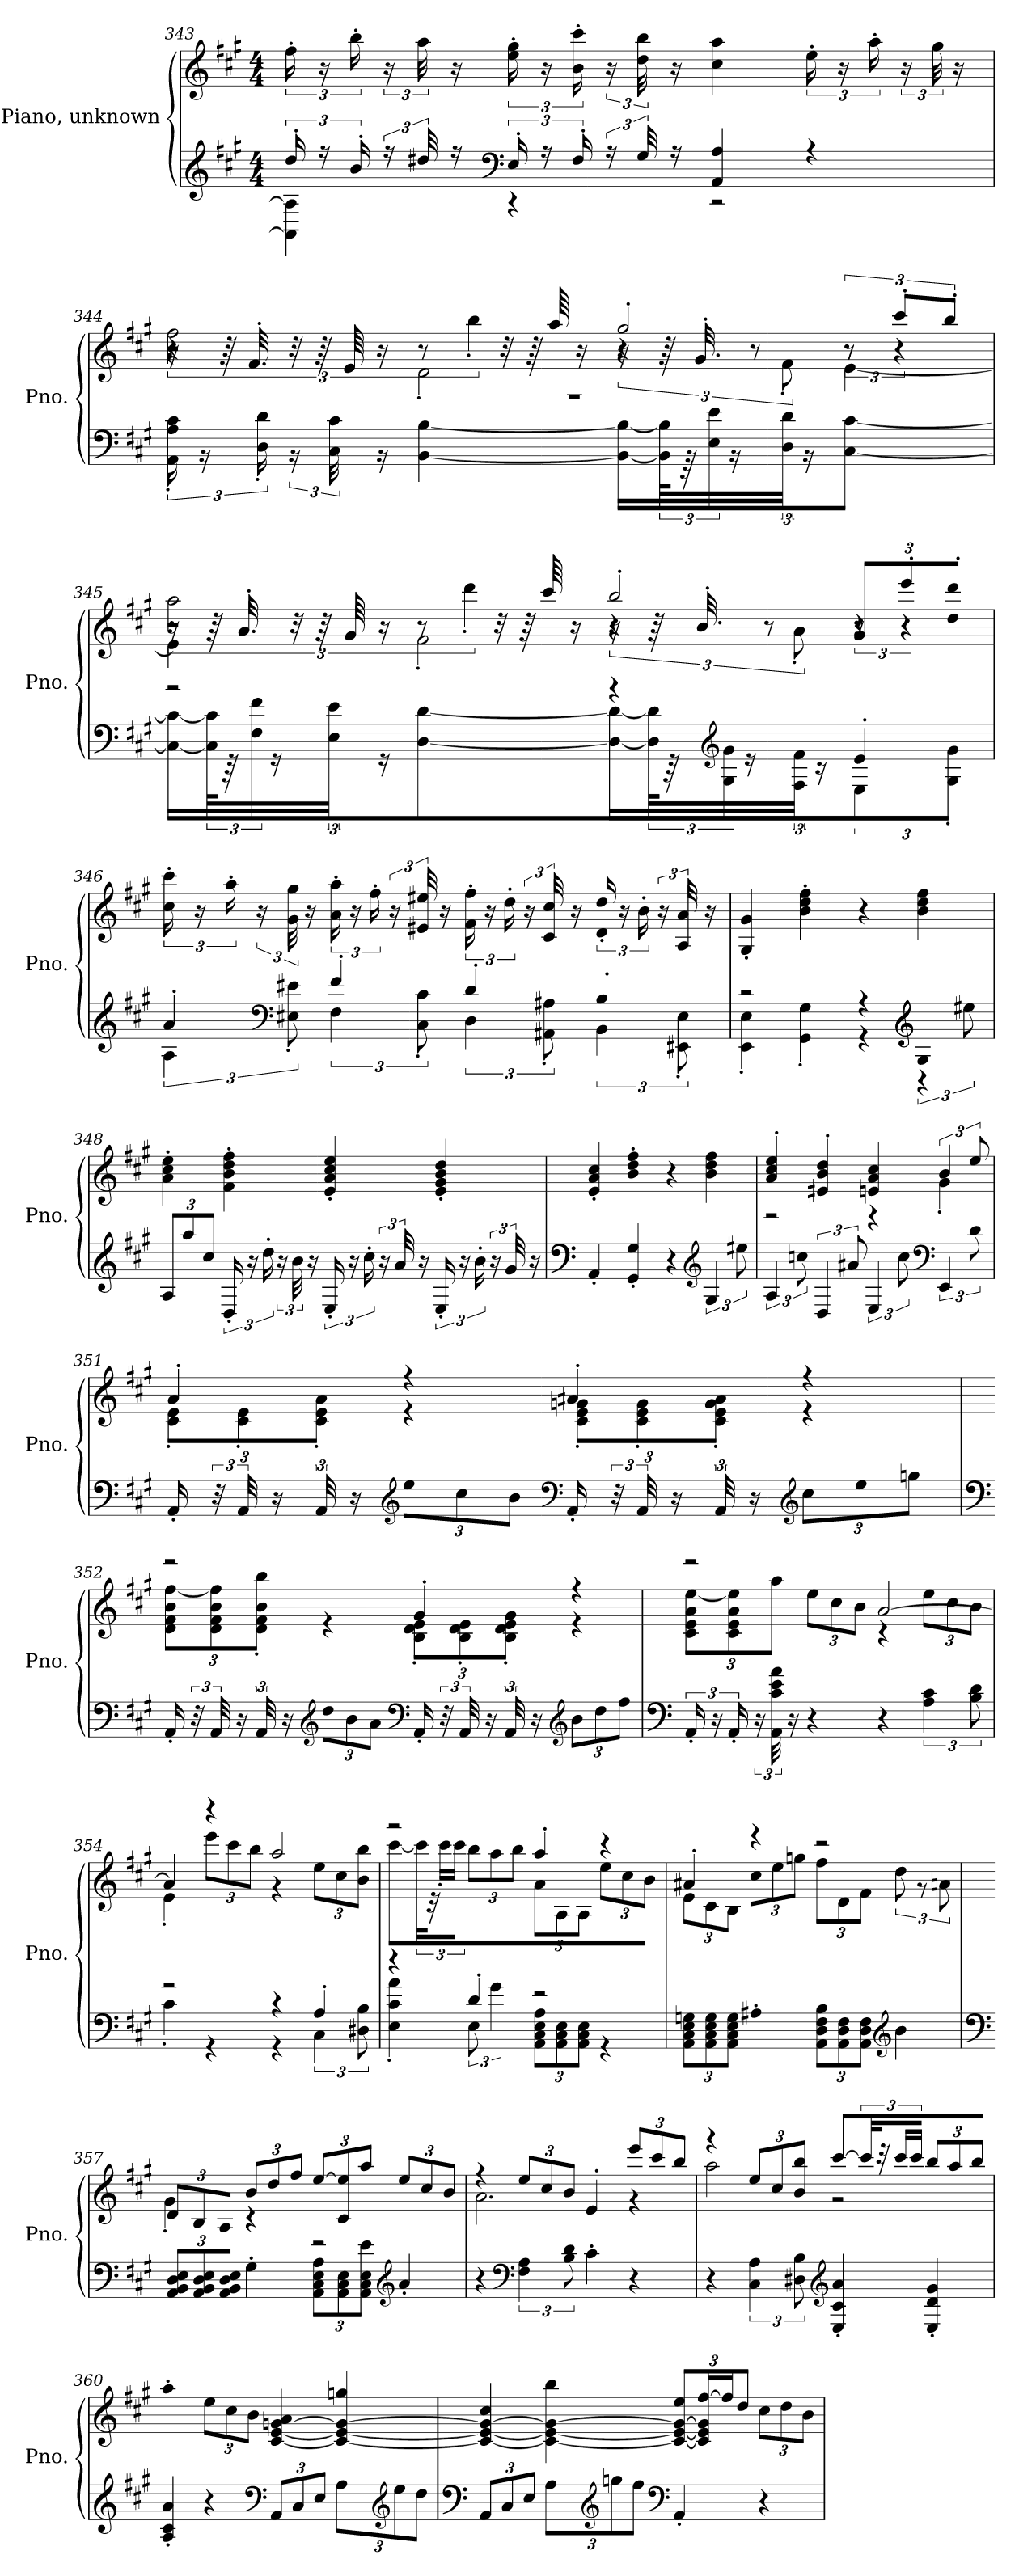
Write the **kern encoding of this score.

**kern	**kern
*part1	*part1
*staff2	*staff1
*I"Piano, unknown	*
*I'Pno.	*
!!LO:LB:g=z
*clefG2	*clefG2
*k[f#c#g#]	*k[f#c#g#]
*M4/4	*M4/4
=343	=343
*^	*
24dd'/	4AA\] 4A\]	24ff#'\
24r	.	24r
24b'/	.	24bb'\
24r	.	24r
48dd#X/	.	48aa\
16r	.	16r
*clefF4	*	*
24E'/	4r	24ee\' 24gg#\'
24r	.	24r
24F#'/	.	24b\' 24ccc#\'
24r	.	24r
48G#/	.	48dd\ 48bb\
16r	.	16r
4AA/ 4A/	2r	4cc#\ 4aa\
4r	.	24ee'\
.	.	24r
.	.	24aa'\
.	.	24r
.	.	48gg#\
.	.	16r
!!LO:LB:g=z
=344	=344	=344
*	*	*^
*	*	*	*^
*	*	*	*	*^
1r	24AA\' 24A\' 24c#\'	2r	3ff#\	16r	4r
.	24r	.	.	.	.
.	.	.	.	64r	.
.	.	.	.	32.f#'/	.
.	24D\' 24d\'	.	.	.	.
.	24r	.	.	32r	.
.	.	.	.	64r	.
.	48C#\ 48c#\	.	.	.	.
.	.	.	.	64e/	.
.	16r	.	.	16r	.
.	[4BB\ [4B\	.	.	8r	2d'\
.	.	.	6bb'\	.	.
.	.	.	.	32r	.
.	.	.	.	64r	.
.	.	.	.	64aa/	.
.	.	.	.	16r	.
.	16BB\_ 16B\_LL	2gg#'/	6r	16r	.
.	96BB\] 96B\]JJkk	.	.	64r	.
.	96r	.	.	.	.
.	.	.	.	32.g#'/	.
.	48E\ 48e\	.	.	.	.
.	16r	.	.	.	.
.	.	.	.	8r	.
.	48D\ 48d\	.	12f#'\	.	.
.	16r	.	.	.	.
.	[4C#\ [4c#\	.	12r	12r	[4e\
.	.	.	6r	12ccc#'/L	.
.	.	.	.	12bb'/J	.
!!LO:LB:g=z	!!	!!	!!
=345	=345	=345	=345	=345	=345
2r	16C#\_ 16c#\_LL	2r	3aa\	16r	4e\]
.	96C#\] 96c#\]JJkk	.	.	64r	.
.	96r	.	.	.	.
.	.	.	.	32.a'/	.
.	48F#\ 48f#\	.	.	.	.
.	16r	.	.	.	.
.	.	.	.	32r	.
.	.	.	.	64r	.
.	48E\ 48e\	.	.	.	.
.	.	.	.	64g#/	.
.	16r	.	.	16r	.
.	[4D\ [4d\	.	.	8r	2f#'\
.	.	.	6ddd'\	.	.
.	.	.	.	32r	.
.	.	.	.	64r	.
.	.	.	.	64ccc#/	.
.	.	.	.	16r	.
4r	16D\_ 16d\_LL	2bb'/	6r	16r	.
.	96D\] 96d\]JJkk	.	.	64r	.
.	96r	.	.	.	.
.	.	.	.	32.b'/	.
*clefG2	*	*	*	*	*
.	48G#\ 48g#\	.	.	.	.
.	16r	.	.	.	.
.	.	.	.	8r	.
.	48F#\ 48f#\	.	12a'\	.	.
.	16r	.	.	.	.
*	*	*	*	*Xbrackettup	*
4e'/	6E\	.	12r	12g#/L	4r
.	.	.	6r	12eee'/	.
.	12G#\' 12g#\'	.	.	12dd/' 12ddd/'J	.
*	*	*v	*v	*v	*v
!!LO:PB:g=z
=346	=346	=346
*	*	*brackettup
4a'/	6A\	24cc#\' 24ccc#\'
.	.	24r
.	.	24aa'\
.	.	24r
*clefF4	*	*
.	12E#X\' 12e#X\'	48g#\ 48gg#\
.	.	16r
4f#'/	6F#\	24a\' 24aa\'
.	.	24r
.	.	24ff#'\
.	.	24r
.	12C#\' 12c#\'	48e#X/ 48ee#X/
.	.	16r
4d'/	6D\	24f#\' 24ff#\'
.	.	24r
.	.	24dd'\
.	.	24r
.	12AA#X\' 12A#X\'	48c#/ 48cc#/
.	.	16r
4B'/	6BB\	24d/' 24dd/'
.	.	24r
.	.	24b'\
.	.	24r
.	12EE#X\' 12E#\'	48A/ 48a/
.	.	16r
=347	=347	=347
2r	4EE\' 4E\'	4G#/' 4g#/'
.	4GG#\' 4G#\'	4b\' 4dd\' 4ff#\'
4r	4r	4r
*clefG2	*	*
4G#/	6r	4b\ 4dd\ 4ff#\
.	12ee#X\	.
*v	*v	*
!!LO:LB:g=z
=348	=348
*Xbrackettup	*
12A/L	4a\' 4cc#\' 4ee\'
12aa/	.
12cc#/J	.
*brackettup	*
24D'/	4f#\' 4b\' 4dd\' 4ff#\'
24r	.
24dd'\	.
24r	.
48b\	.
16r	.
24E'/	4e/' 4a/' 4cc#/' 4ee/'
24r	.
24cc#'\	.
24r	.
48a/	.
16r	.
24E'/	4e/' 4g#/' 4b/' 4dd/'
24r	.
24b'\	.
24r	.
48g#/	.
16r	.
=349	=349
*clefF4	*
4AA'/	4e/' 4a/' 4cc#/'
4GG#/' 4G#/'	4b\' 4dd\' 4ff#\'
4r	4r
*clefG2	*
6G#/	4b\ 4dd\ 4ff#\
12ee#X\	.
!!LO:LB:g=z
=350	=350
*	*^
6A/	4a/' 4cc#/' 4ee/'	2r
12ccn\	.	.
6D/	4e#X/' 4b/' 4dd/'	.
12a#X/	.	.
6E/	4en/ 4a/ 4cc#/	4r
12cc\	.	.
*clefF4	*	*
6EE/	6b/	4g#'\
12d\	12ee/	.
=351	=351	=351
*	*	*Xbrackettup
16AA'/	4a'/	12c#\' 12e\'L
48r	.	.
48AA/	.	12c#\' 12e\'
16r	.	.
48AA/	.	12c#\' 12e\' 12a\'J
16r	.	.
*clefG2	*	*
*Xbrackettup	*	*
12ee\L	4r	4r
12cc#\	.	.
12b\J	.	.
*clefF4	*	*
16AA'/	4a#X'/	12c#\' 12e\' 12gn\'L
*brackettup	*	*
48r	.	.
48AA/	.	12c#\' 12e\' 12g\'
16r	.	.
48AA/	.	12c#\' 12e\' 12g\' 12a#\'J
16r	.	.
*clefG2	*	*
*Xbrackettup	*	*
12cc#\L	4r	4r
12ee\	.	.
12ggn\J	.	.
!!LO:LB:g=z	!!
=352	=352	=352
*clefF4	*	*
16AA'/	2r	12d\ 12f#\ 12b\ [12ff#\L
*brackettup	*	*
48r	.	.
48AA/	.	12d\ 12f#\ 12b\ 12ff#\]
16r	.	.
48AA/	.	12d\' 12f#\' 12b\' 12bb\'J
16r	.	.
*clefG2	*	*
*Xbrackettup	*	*
12dd\L	.	4r
12b\	.	.
12a\J	.	.
*clefF4	*	*
16AA'/	4g#'/	12B\' 12d\' 12e\'L
*brackettup	*	*
48r	.	.
48AA/	.	12B\' 12d\' 12e\'
16r	.	.
48AA/	.	12B\' 12d\' 12e\' 12g#\'J
16r	.	.
*clefG2	*	*
*Xbrackettup	*	*
12b\L	4r	4r
12dd\	.	.
12ff#\J	.	.
=353	=353	=353
*clefF4	*	*
*brackettup	*	*
24AA'/	2r	12c#\ 12e\ 12a\ [12ee\L
24r	.	.
24AA'/	.	12c#\ 12e\ 12a\ 12ee\]
24r	.	.
48AA\ 48c#\ 48e\ 48a\	.	12aa\J
16r	.	.
4r	.	12ee\L
.	.	12cc#\
.	.	12b\J
4r	[2a/	4r
6A\ 6c#\	.	12ee\L
.	.	12cc#\
12B\ 12d\	.	12b\J
!!LO:LB:g=z	!!
=354	=354	=354
*^	*	*
2r	4c#'\	4a/]	4e'\
.	4r	4r	12eee\L
.	.	.	12ccc#\
.	.	.	12bb\J
4r	4r	2aa/	4r
4A'/	6C#\	.	12ee\L
.	.	.	12cc#\
.	12D#X\ 12B\	.	12b\ 12bb\J
=355	=355	=355	=355
4r	4E\' 4c#\' 4a\'	2r	[8ccc#\L
*	*	*	*brackettup
.	.	.	48ccc#\Jkk]
.	.	.	48r
.	.	.	24ccc#'\LL
.	.	.	24ccc#\JJ
*	*	*	*Xbrackettup
4d'/	12E\	.	12bb\L
.	6g#\	.	12aa\
.	.	.	12bb\J
*	*Xbrackettup	*	*
2r	12AA\ 12C#\ 12E\ 12A\L	4aa'/	12a\L
.	12AA\ 12C#\ 12E\	.	12A\
.	12AA\ 12C#\ 12E\J	.	12A\J
.	4r	4r	12ee\L
.	.	.	12cc#\
.	.	.	12b\J
*v	*v	*	*
=356	=356	=356
12AA\ 12C#\ 12E\ 12Gn\L	4a#X'/	12e\L
12AA\ 12C#\ 12E\ 12G\	.	12c#\
12AA\ 12C#\ 12E\ 12G\J	.	12B\J
4A#X'\	4r	12cc#\L
.	.	12ee\
.	.	12ggn\J
12AA\ 12D\ 12F#\ 12B\L	2r	12ff#\L
12AA\ 12D\ 12F#\	.	12d\
12AA\ 12D\ 12F#\J	.	12f#\J
*clefG2	*	*
*	*	*brackettup
4b\	.	12dd\
.	.	12r
.	.	12an\
!!LO:LB:g=z	!!
=357	=357	=357
*clefF4	*	*
*	*Xbrackettup	*
12AA/ 12BB/ 12D/ 12E/L	12d/L	4g#'\
12AA/ 12BB/ 12D/ 12E/	12B/	.
12AA/ 12BB/ 12D/ 12E/J	12A/J	.
4G#'\	12b/L	4r
.	12dd/	.
.	12ff#/J	.
12AA\ 12C#\ 12E\ 12A\L	[12ee/L	2r
12AA\ 12C#\ 12E\	12c#/ 12ee/]	.
12AA\ 12C#\ 12E\ 12e\J	12aa/J	.
*clefG2	*	*
4a'/	12ee/L	.
.	12cc#/	.
.	12b/J	.
=358	=358	=358
4r	4r	2.a\
*clefF4	*	*
*brackettup	*	*
6F#\ 6A\	12ee/L	.
.	12cc#/	.
12B\ 12d\	12b/J	.
4c#'\	4e'/	.
4r	12eee/L	4r
.	12ccc#/	.
.	12bb/J	.
=359	=359	=359
4r	4r	2aa\
6C#\ 6A\	12ee/L	.
.	12cc#/	.
12D#X\ 12B\	12b/ 12bb/J	.
*clefG2	*	*
4E/' 4c#/' 4a/'	[8ccc#/L	2r
*	*brackettup	*
.	48ccc#/Jkk]	.
.	48r	.
.	24ccc#/LL	.
.	24ccc#/JJ	.
*	*Xbrackettup	*
4E/' 4d/' 4g#/'	12bb/L	.
.	12aa/	.
.	12bb/J	.
*	*v	*v
!!LO:PB:g=z
=360	=360
4A/' 4c#/' 4a/'	4aa'\
4r	12ee\L
.	12cc#\
.	12b\J
*clefF4	*
*Xbrackettup	*
12AA/L	[4c#/ [4e/ [4gn/ 4a/
12C#/	.
12E/J	.
12A\L	4c#/_ 4e/_ 4g/_ 4ggn/
*clefG2	*
12ee\	.
12dd\J	.
=361	=361
*clefF4	*
12AA/L	4c#/_ 4e/_ 4g/_ 4cc#/
12C#/	.
12E/J	.
12A\L	4c#\_ 4e\_ 4g\_ 4bb\
*clefG2	*
12ggn\	.
12ff#\J	.
*clefF4	*
4AA'/	12c#/_ 12e/_ 12g/_ 12ee/L
.	24c#/] 24e/] 24g/] [24ff#/L
.	24ff#/J]
.	12dd/J
4r	12cc#\L
.	12dd\
.	12b\J
=	=
*-	*-
